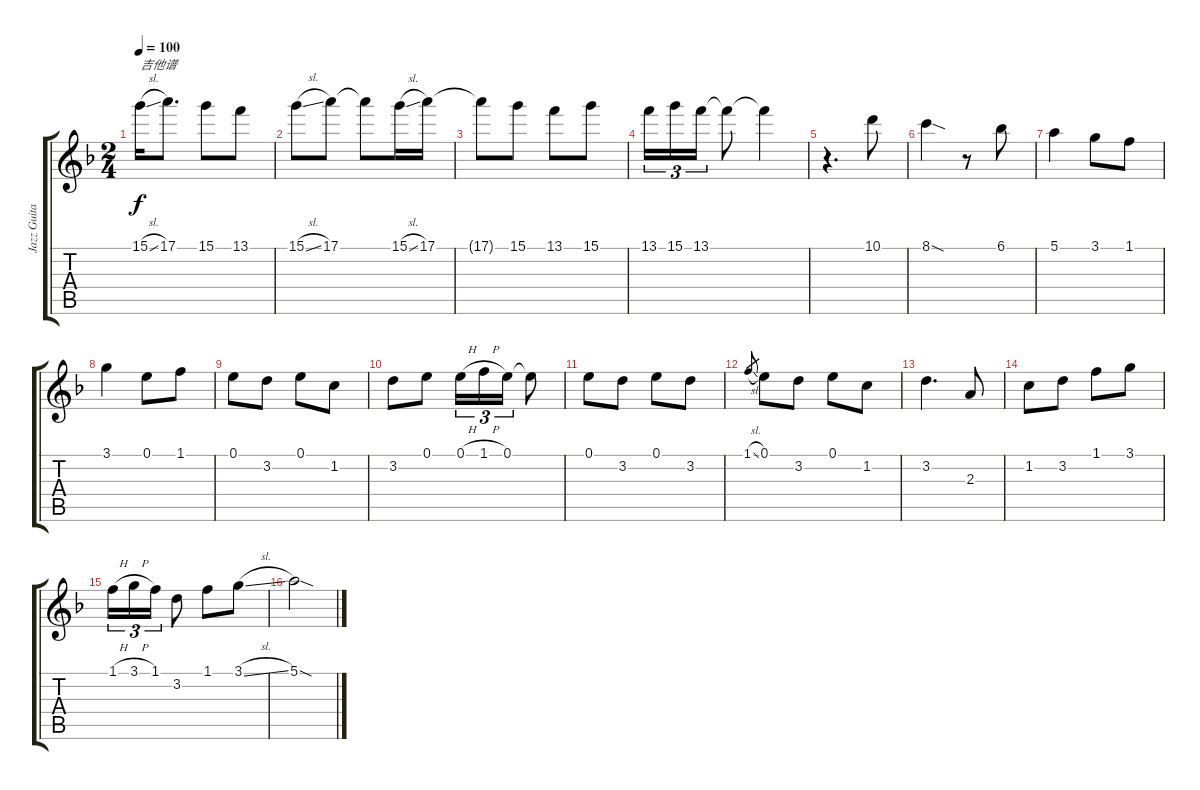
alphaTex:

\track ("Jazz Guitar" "Jazz Guita") {instrument electricguitarjazz}
\staff {score tabs}
\tuning (E4 B3 G3 D3 A2 E2) {hide}
\ts (2 4)
\tempo 100
\clef g2
\ks dminor
15.1{sl}.16{txt "吉他谱" dy f} 17.1.8{d} 15.1.8 13.1.8 |
15.1{sl}.8 17.1.8 17.1{t}.8 15.1{sl}.16 17.1.16 |
17.1{t}.8 15.1.8 13.1.8 15.1.8 |
13.1.16{tu (3 2)} 15.1.16{tu (3 2)} 13.1.16{tu (3 2)} 13.1{t}.8 13.1{t}.4 |
r.4{d} 10.1.8 |
8.1{sod}.4 r.8 6.1.8 |
5.1.4 3.1.8 1.1.8 |
3.1.4 0.1.8 1.1.8 |
0.1.8 3.2.8 0.1.8 1.2.8 |
3.2.8 0.1.8 0.1{h}.16{tu (3 2)} 1.1{h}.16{tu (3 2)} 0.1.16{tu (3 2)} 0.1{t}.8 |
0.1.8 3.2.8 0.1.8 3.2.8 |
1.1{sl}.8{gr} 0.1.8 3.2.8 0.1.8 1.2.8 |
3.2.4{d} 2.3.8 |
1.2.8 3.2.8 1.1.8 3.1.8 |
1.1{h}.16{tu (3 2)} 3.1{h}.16{tu (3 2)} 1.1.16{tu (3 2)} 3.2.8 1.1.8 3.1{sl}.8 |
5.1{sod}.2
